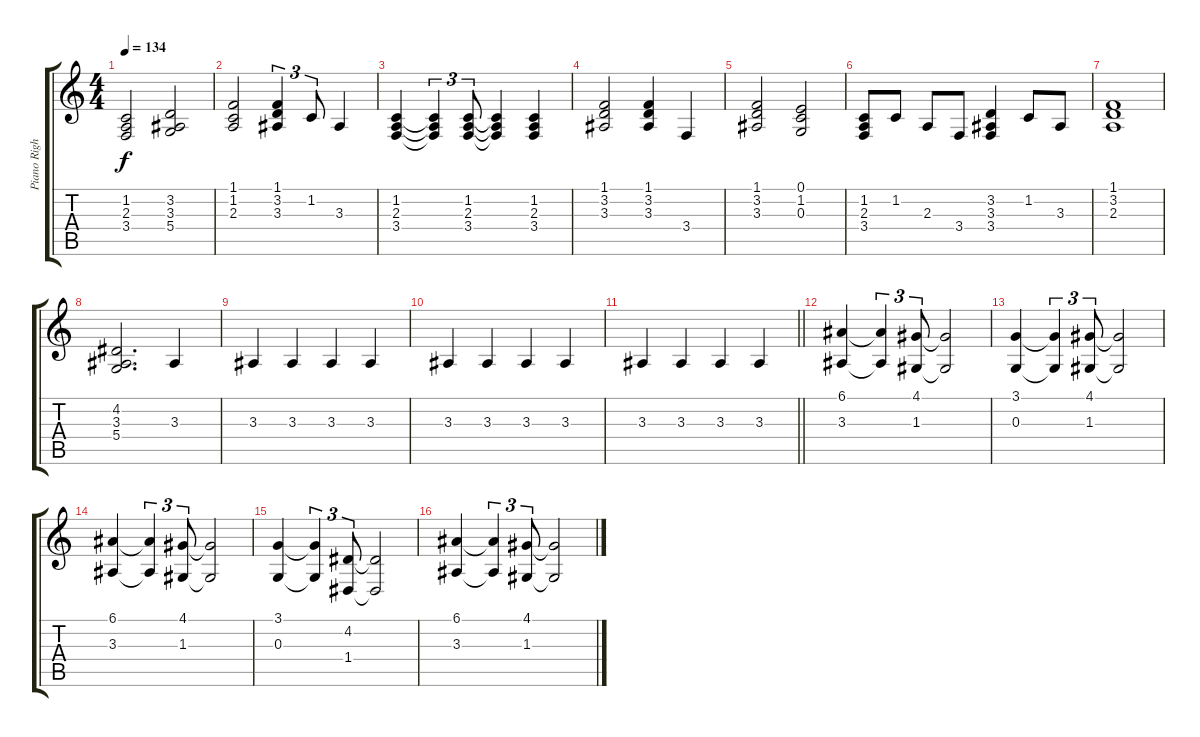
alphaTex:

\track ("Piano Right" "Piano Righ") {instrument acousticgrandpiano}
\staff {score tabs}
\tuning (E4 B3 G3 D3 A2 E2) {hide}
\ts (4 4)
\tempo 134
\clef g2
\ks c
(1.2 2.3 3.4).2{dy f} (3.2 3.3 5.4).2 |
(1.1 1.2 2.3).2 (1.1 3.2 3.3).4{tu (3 2)} 1.2.8{tu (3 2)} 3.3.4 |
(1.2 2.3 3.4).4 (1.2{t} 2.3{t} 3.4{t}).4{tu (3 2)} (1.2 2.3 3.4).8{tu (3 2)} (1.2{t} 2.3{t} 3.4{t}).4 (1.2 2.3 3.4).4 |
(1.1 3.2 3.3).2 (1.1 3.2 3.3).4 3.4.4 |
(1.1 3.2 3.3).2 (0.1 1.2 0.3).2 |
(1.2 2.3 3.4).8 1.2.8 2.3.8 3.4.8 (3.2 3.3 3.4).4 1.2.8 3.3.8 |
(1.1 3.2 2.3).1 |
(4.2 3.3 5.4).2{d} 3.3.4 |
3.3.4 3.3.4 3.3.4 3.3.4 |
3.3.4 3.3.4 3.3.4 3.3.4 |
\barLineRight lightlight
3.3.4 3.3.4 3.3.4 3.3.4 |
(6.1 3.3).4 (6.1{t} 3.3{t}).4{tu (3 2)} (4.1 1.3).8{tu (3 2)} (4.1{t} 1.3{t}).2 |
(3.1 0.3).4 (3.1{t} 0.3{t}).4{tu (3 2)} (4.1 1.3).8{tu (3 2)} (4.1{t} 1.3{t}).2 |
(6.1 3.3).4 (6.1{t} 3.3{t}).4{tu (3 2)} (4.1 1.3).8{tu (3 2)} (4.1{t} 1.3{t}).2 |
(3.1 0.3).4 (3.1{t} 0.3{t}).4{tu (3 2)} (4.2 1.4).8{tu (3 2)} (4.2{t} 1.4{t}).2 |
(6.1 3.3).4 (6.1{t} 3.3{t}).4{tu (3 2)} (4.1 1.3).8{tu (3 2)} (4.1{t} 1.3{t}).2
